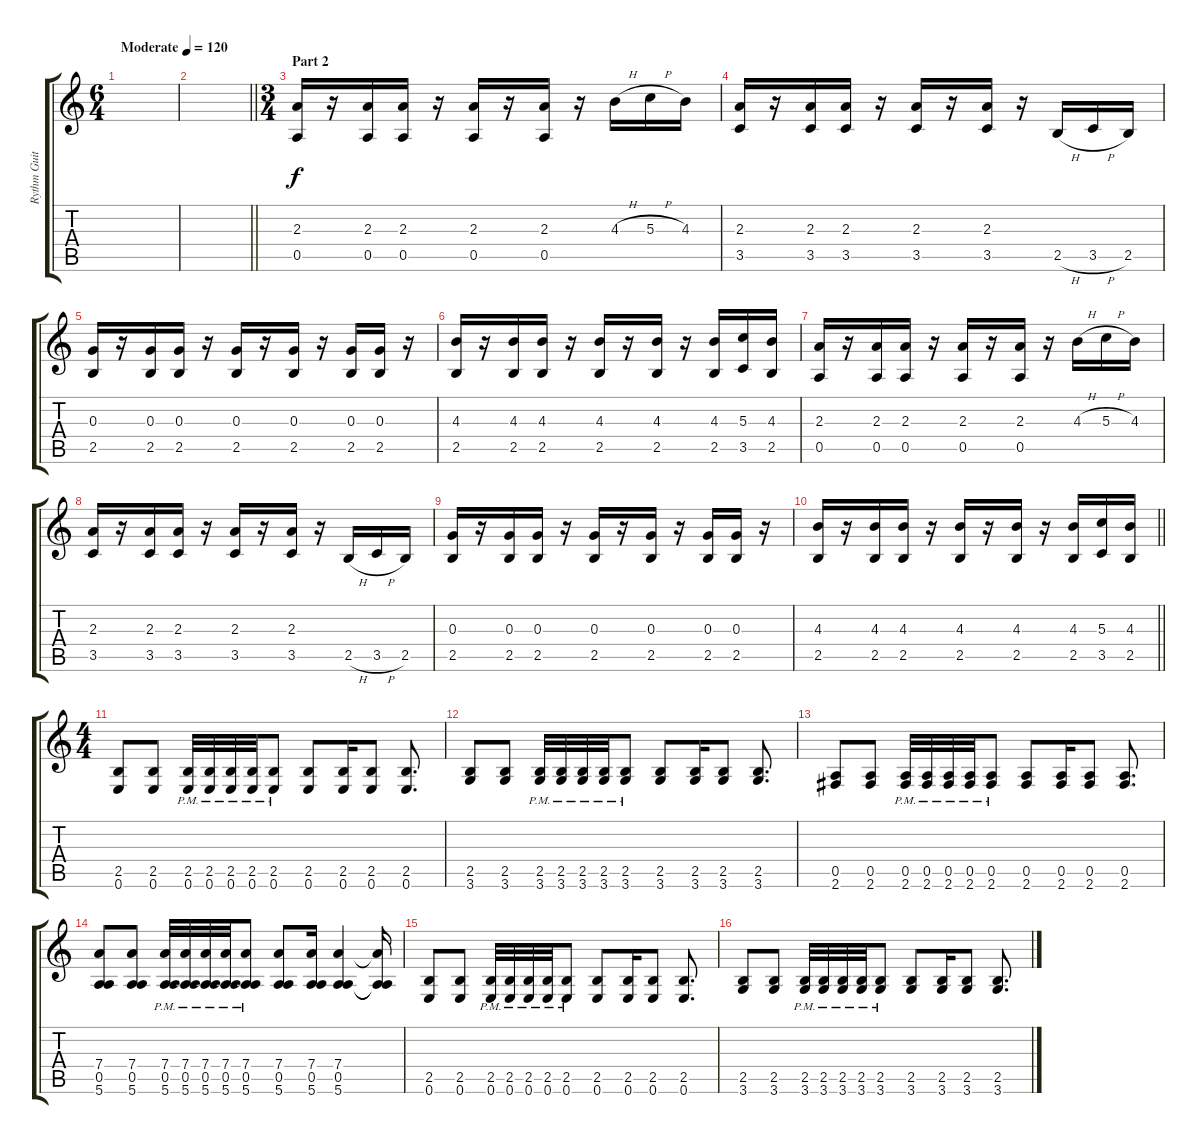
\track ("Rythm Guitar" "Rythm Guit") {instrument acousticguitarsteel}
\staff {score tabs}
\tuning (E4 B3 G3 D3 A2 E2) {hide}
\ts (6 4)
\tempo (120 "Moderate")
\clef g2
\ks c
|
\barLineRight lightlight
|
\ts (3 4)
\section ("" "Part 2")
(2.3 0.5).16{instrument distortionguitar} r.16 (2.3 0.5).16 (2.3 0.5).16 r.16 (2.3 0.5).16 r.16 (2.3 0.5).16 r.16 4.3{h}.16 5.3{h}.16 4.3.16 |
(2.3 3.5).16 r.16 (2.3 3.5).16 (2.3 3.5).16 r.16 (2.3 3.5).16 r.16 (2.3 3.5).16 r.16 2.5{h}.16 3.5{h}.16 2.5.16 |
(0.3 2.5).16 r.16 (0.3 2.5).16 (0.3 2.5).16 r.16 (0.3 2.5).16 r.16 (0.3 2.5).16 r.16 (0.3 2.5).16 (0.3 2.5).16 r.16 |
(4.3 2.5).16 r.16 (4.3 2.5).16 (4.3 2.5).16 r.16 (4.3 2.5).16 r.16 (4.3 2.5).16 r.16 (4.3 2.5).16 (5.3 3.5).16 (4.3 2.5).16 |
(2.3 0.5).16 r.16 (2.3 0.5).16 (2.3 0.5).16 r.16 (2.3 0.5).16 r.16 (2.3 0.5).16 r.16 4.3{h}.16 5.3{h}.16 4.3.16 |
(2.3 3.5).16 r.16 (2.3 3.5).16 (2.3 3.5).16 r.16 (2.3 3.5).16 r.16 (2.3 3.5).16 r.16 2.5{h}.16 3.5{h}.16 2.5.16 |
(0.3 2.5).16 r.16 (0.3 2.5).16 (0.3 2.5).16 r.16 (0.3 2.5).16 r.16 (0.3 2.5).16 r.16 (0.3 2.5).16 (0.3 2.5).16 r.16 |
\barLineRight lightlight
(4.3 2.5).16 r.16 (4.3 2.5).16 (4.3 2.5).16 r.16 (4.3 2.5).16 r.16 (4.3 2.5).16 r.16 (4.3 2.5).16 (5.3 3.5).16 (4.3 2.5).16 |
\ts (4 4)
(2.5 0.6).8 (2.5 0.6).8 (2.5{pm} 0.6{pm}).32 (2.5{pm} 0.6{pm}).32 (2.5{pm} 0.6{pm}).32 (2.5{pm} 0.6{pm}).32 (2.5{pm} 0.6{pm}).8 (2.5 0.6).8 (2.5 0.6).16 (2.5 0.6).8 (2.5 0.6).8{d} |
(2.5 3.6).8 (2.5 3.6).8 (2.5{pm} 3.6{pm}).32 (2.5{pm} 3.6{pm}).32 (2.5{pm} 3.6{pm}).32 (2.5{pm} 3.6{pm}).32 (2.5{pm} 3.6{pm}).8 (2.5 3.6).8 (2.5 3.6).16 (2.5 3.6).8 (2.5 3.6).8{d} |
(0.5 2.6).8 (0.5 2.6).8 (0.5{pm} 2.6{pm}).32 (0.5{pm} 2.6{pm}).32 (0.5{pm} 2.6{pm}).32 (0.5{pm} 2.6{pm}).32 (0.5{pm} 2.6{pm}).8 (0.5 2.6).8 (0.5 2.6).16 (0.5 2.6).8 (0.5 2.6).8{d} |
(7.4 0.5 5.6).8 (7.4 0.5 5.6).8 (7.4{pm} 0.5{pm} 5.6{pm}).32 (7.4{pm} 0.5{pm} 5.6{pm}).32 (7.4{pm} 0.5{pm} 5.6{pm}).32 (7.4{pm} 0.5{pm} 5.6{pm}).32 (7.4{pm} 0.5{pm} 5.6{pm}).8 (7.4 0.5 5.6).8 (7.4 0.5 5.6).16 (7.4 0.5 5.6).4 (7.4{t} 0.5{t} 5.6{t}).16 |
(2.5 0.6).8 (2.5 0.6).8 (2.5{pm} 0.6{pm}).32 (2.5{pm} 0.6{pm}).32 (2.5{pm} 0.6{pm}).32 (2.5{pm} 0.6{pm}).32 (2.5{pm} 0.6{pm}).8 (2.5 0.6).8 (2.5 0.6).16 (2.5 0.6).8 (2.5 0.6).8{d} |
(2.5 3.6).8 (2.5 3.6).8 (2.5{pm} 3.6{pm}).32 (2.5{pm} 3.6{pm}).32 (2.5{pm} 3.6{pm}).32 (2.5{pm} 3.6{pm}).32 (2.5{pm} 3.6{pm}).8 (2.5 3.6).8 (2.5 3.6).16 (2.5 3.6).8 (2.5 3.6).8{d}
